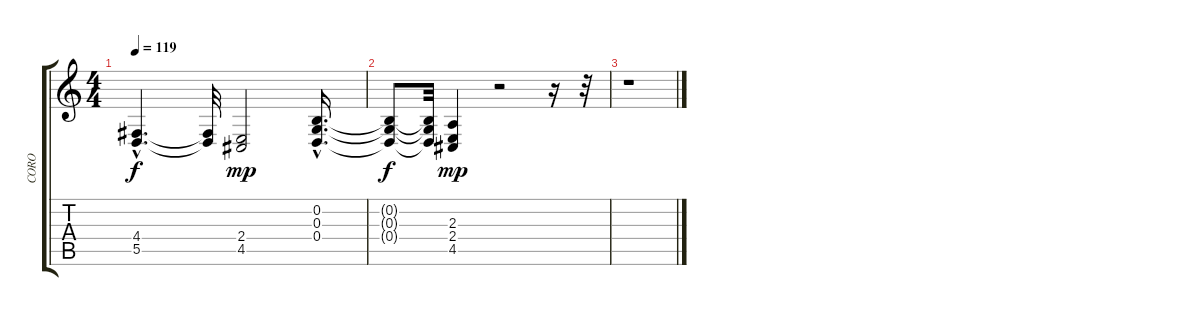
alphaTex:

\track ("CORO" "CORO") {instrument choiraahs}
\staff {score tabs}
\tuning (E4 B3 G3 D3 A2 E2) {hide}
\ts (4 4)
\tempo 119
\clef g2
\ks c
(4.4{hac t} 5.5{hac t}).4{d dy f} (4.4{t} 5.5{t}).32 (2.4 4.5).2{dy mp} (0.2{hac} 0.3{hac} 0.4{hac}).16{d} |
(0.2{t} 0.3{t} 0.4{t}).8{dy f} (0.2{t} 0.3{t} 0.4{t}).32 (2.3 2.4 4.5).4{dy mp} r.2 r.16 r.32 |
r.1
